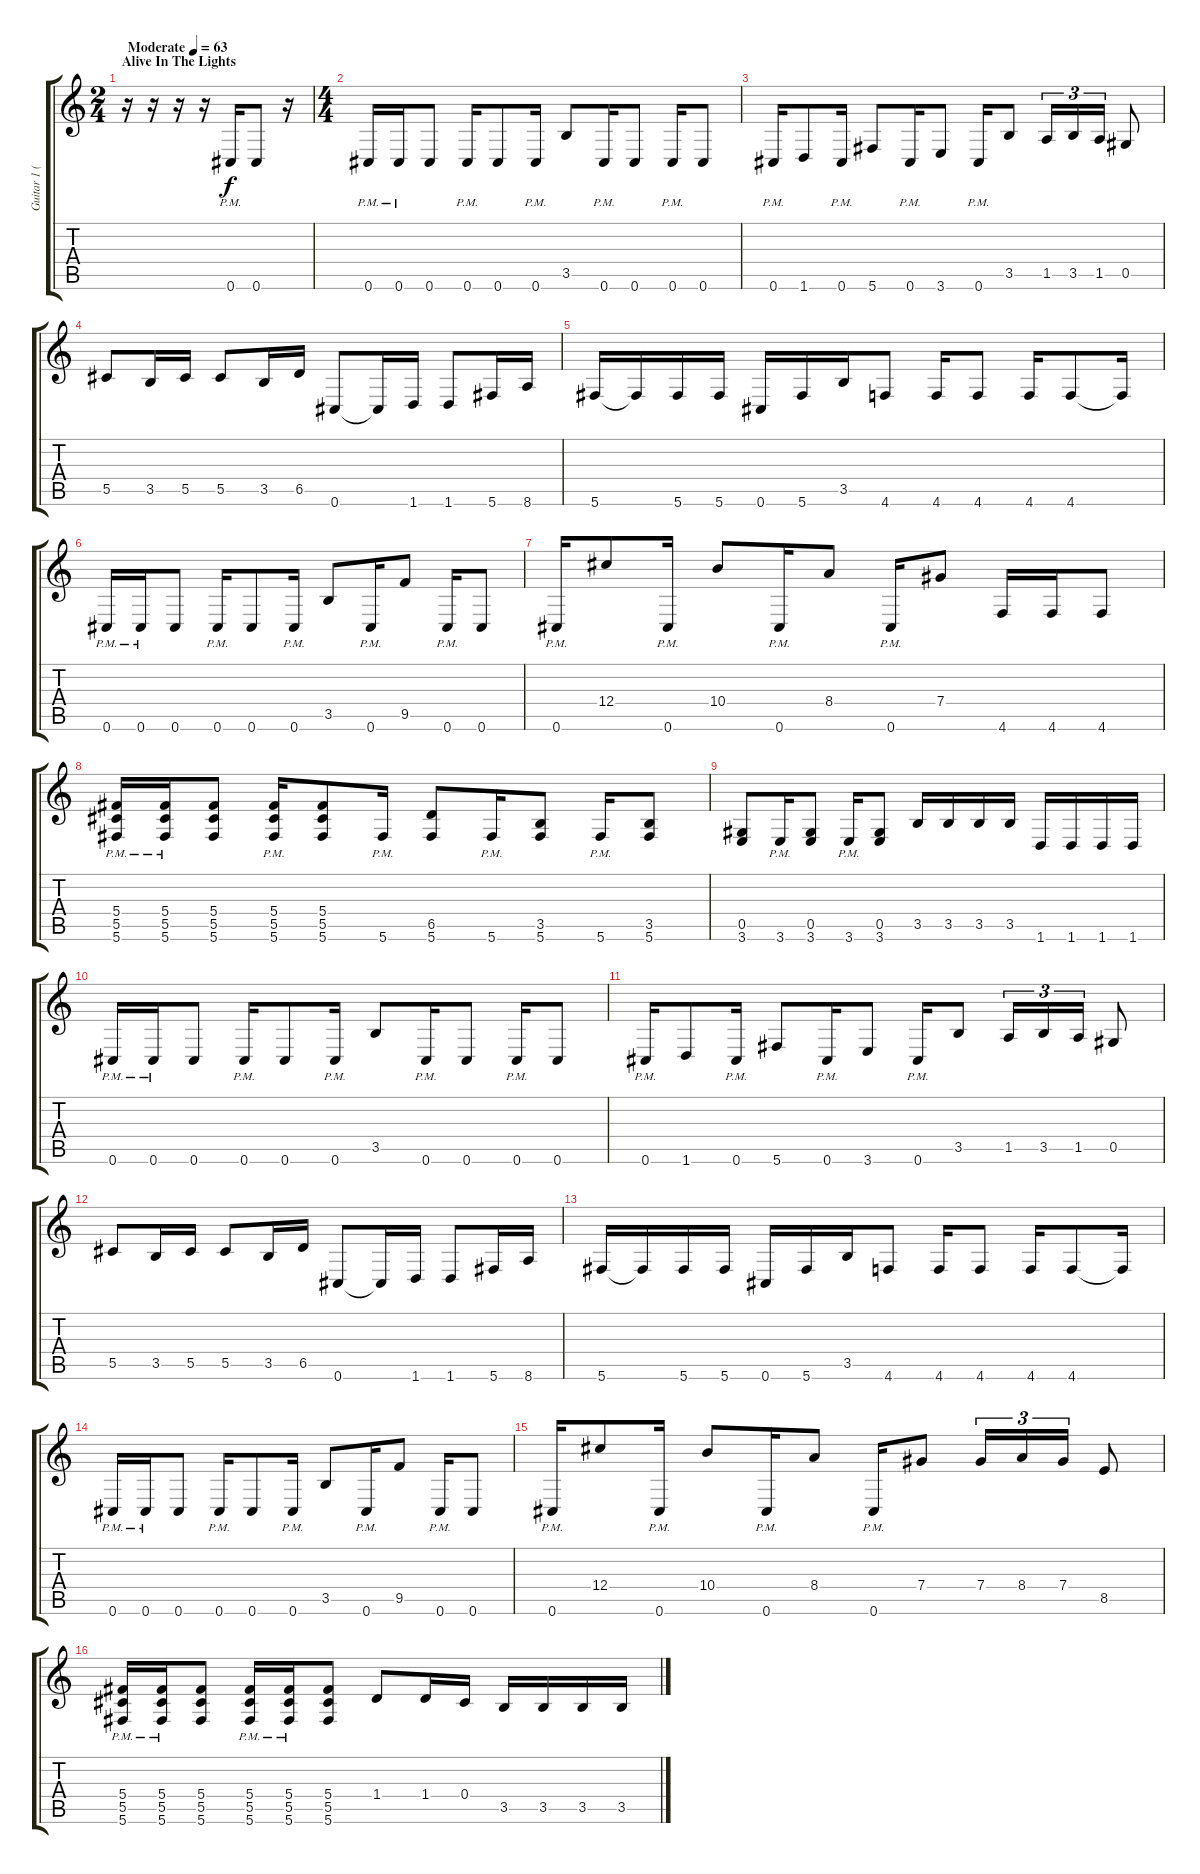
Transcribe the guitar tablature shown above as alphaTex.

\track ("Guitar 1 (Drop C#)" "Guitar 1 (") {instrument distortionguitar}
\staff {score tabs}
\tuning (Eb4 Bb3 Gb3 Db3 Ab2 Db2) {hide}
\ts (2 4)
\section ("" "Alive In The Lights")
\tempo (63 "Moderate")
\tempo 143
\tempo (63 "Moderate")
\clef g2
\ks c
r.16{dy f instrument distortionguitar} r.16 r.16 r.16 0.6{pm}.16 0.6.8 r.16 |
\ts (4 4)
0.6{pm}.16 0.6{pm}.16 0.6.8 0.6{pm}.16 0.6.8 0.6{pm}.16 3.5.8 0.6{pm}.16 0.6.8 0.6{pm}.16 0.6.8 |
0.6{pm}.16 1.6.8 0.6{pm}.16 5.6.8 0.6{pm}.16 3.6.8 0.6{pm}.16 3.5.8 1.5.16{tu (3 2)} 3.5.16{tu (3 2)} 1.5.16{tu (3 2)} 0.5.8 |
5.5.8 3.5.16 5.5.16 5.5.8 3.5.16 6.5.16 0.6.8 0.6{t}.16 1.6.16 1.6.8 5.6.16 8.6.16 |
5.6.16 5.6{t}.16 5.6.16 5.6.16 0.6.16 5.6.16 3.5.16 4.6.8 4.6.16 4.6.8 4.6.16 4.6.8 4.6{t}.16 |
0.6{pm}.16 0.6{pm}.16 0.6.8 0.6{pm}.16 0.6.8 0.6{pm}.16 3.5.8 0.6{pm}.16 9.5.8 0.6{pm}.16 0.6.8 |
0.6{pm}.16 12.4.8 0.6{pm}.16 10.4.8 0.6{pm}.16 8.4.8 0.6{pm}.16 7.4.8 4.6.16 4.6.16 4.6.8 |
(5.4{pm} 5.5{pm} 5.6{pm}).16 (5.4{pm} 5.5{pm} 5.6{pm}).16 (5.4 5.5 5.6).8 (5.4{pm} 5.5{pm} 5.6{pm}).16 (5.4 5.5 5.6).8 5.6{pm}.16 (6.5 5.6).8 5.6{pm}.16 (3.5 5.6).8 5.6{pm}.16 (3.5 5.6).8 |
(0.5 3.6).8 3.6{pm}.16 (0.5 3.6).8 3.6{pm}.16 (0.5 3.6).8 3.5.16 3.5.16 3.5.16 3.5.16 1.6.16 1.6.16 1.6.16 1.6.16 |
0.6{pm}.16 0.6{pm}.16 0.6.8 0.6{pm}.16 0.6.8 0.6{pm}.16 3.5.8 0.6{pm}.16 0.6.8 0.6{pm}.16 0.6.8 |
0.6{pm}.16 1.6.8 0.6{pm}.16 5.6.8 0.6{pm}.16 3.6.8 0.6{pm}.16 3.5.8 1.5.16{tu (3 2)} 3.5.16{tu (3 2)} 1.5.16{tu (3 2)} 0.5.8 |
5.5.8 3.5.16 5.5.16 5.5.8 3.5.16 6.5.16 0.6.8 0.6{t}.16 1.6.16 1.6.8 5.6.16 8.6.16 |
5.6.16 5.6{t}.16 5.6.16 5.6.16 0.6.16 5.6.16 3.5.16 4.6.8 4.6.16 4.6.8 4.6.16 4.6.8 4.6{t}.16 |
0.6{pm}.16 0.6{pm}.16 0.6.8 0.6{pm}.16 0.6.8 0.6{pm}.16 3.5.8 0.6{pm}.16 9.5.8 0.6{pm}.16 0.6.8 |
0.6{pm}.16 12.4.8 0.6{pm}.16 10.4.8 0.6{pm}.16 8.4.8 0.6{pm}.16 7.4.8 7.4.16{tu (3 2)} 8.4.16{tu (3 2)} 7.4.16{tu (3 2)} 8.5.8 |
(5.4{pm} 5.5{pm} 5.6{pm}).16 (5.4{pm} 5.5{pm} 5.6{pm}).16 (5.4 5.5 5.6).8 (5.4{pm} 5.5{pm} 5.6{pm}).16 (5.4{pm} 5.5{pm} 5.6{pm}).16 (5.4 5.5 5.6).8 1.4.8 1.4.16 0.4.16 3.5.16 3.5.16 3.5.16 3.5.16
